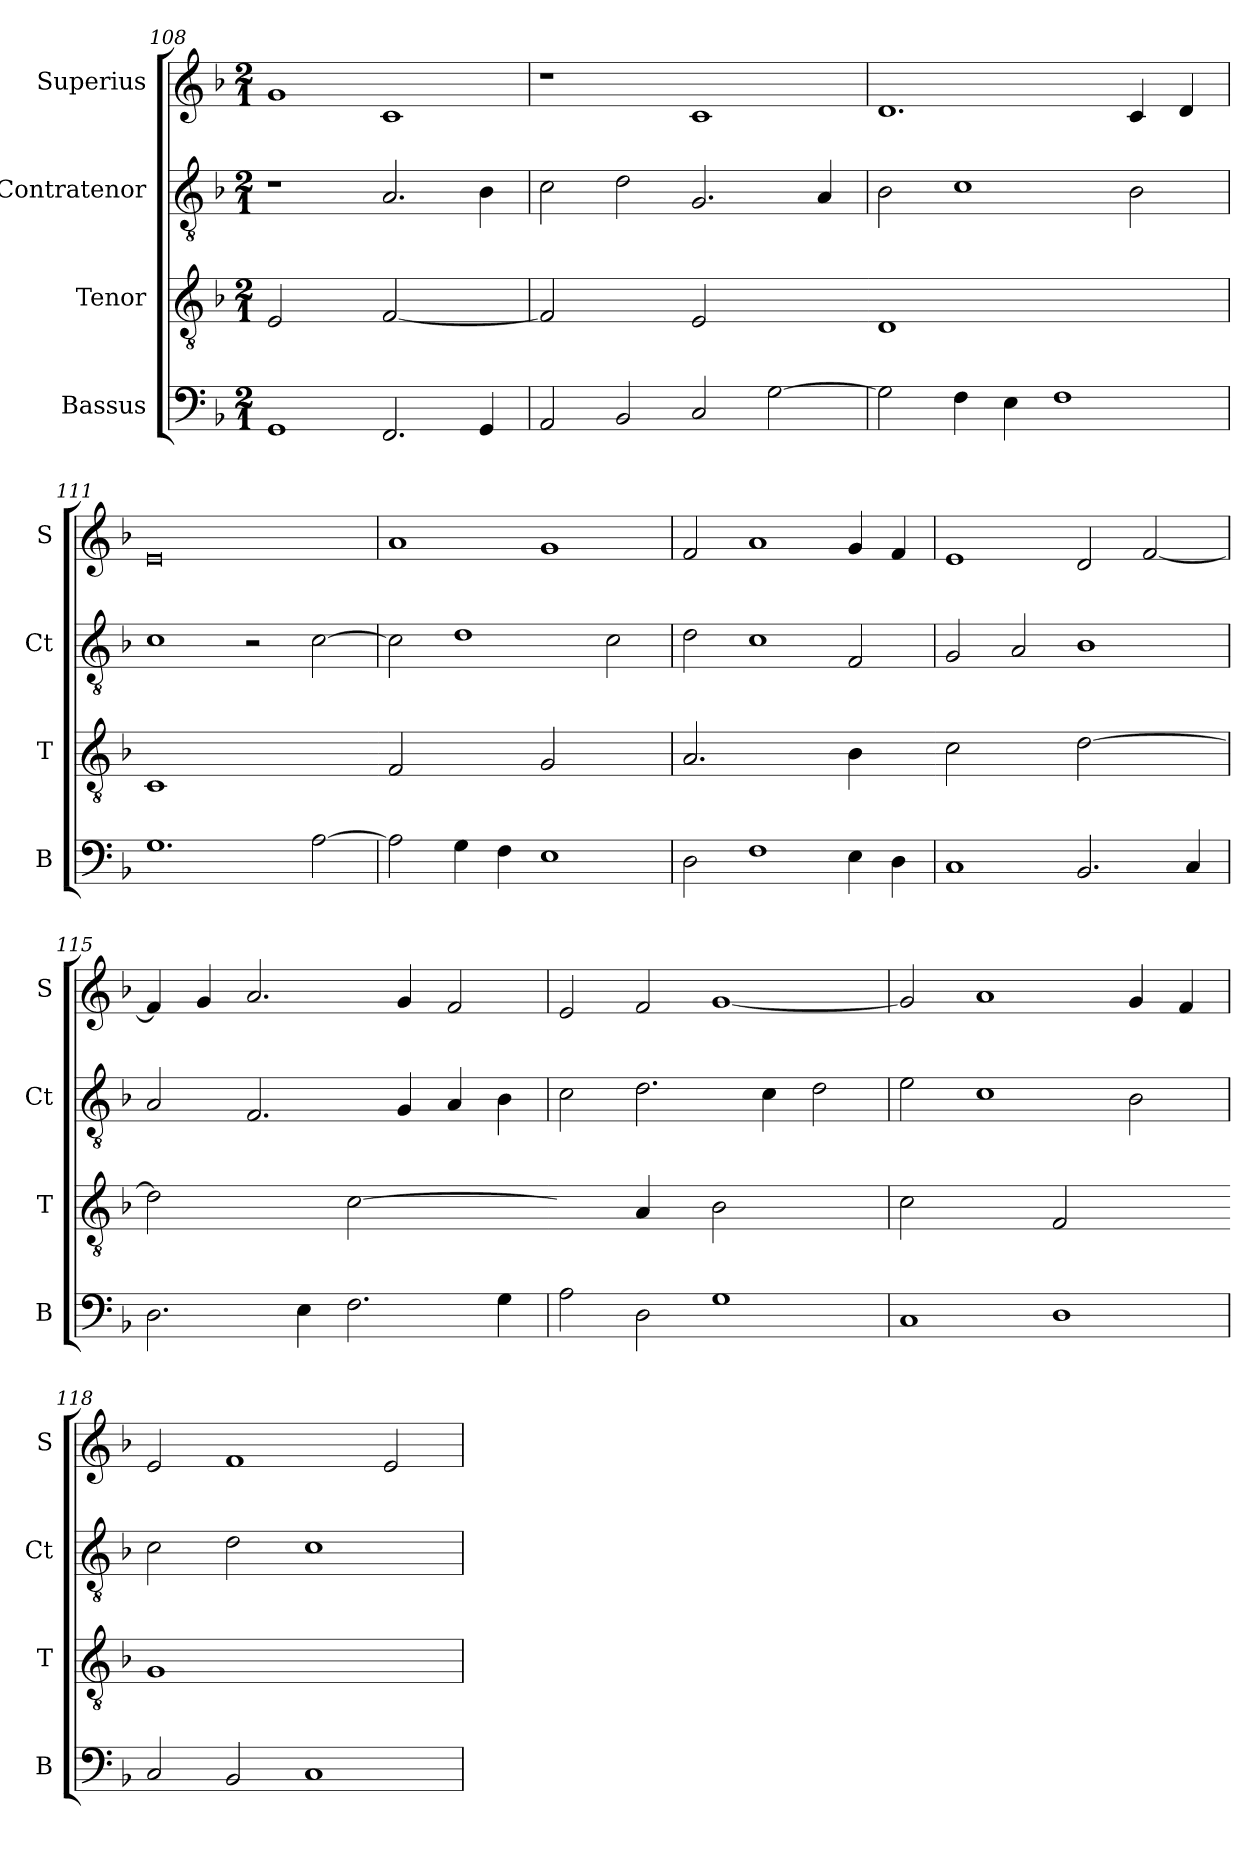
**kern	**kern	**kern	**kern
*part4	*part3	*part2	*part1
*staff4	*staff3	*staff2	*staff1
*I"Bassus	*I"Tenor	*I"Contratenor	*I"Superius
*I'B	*I'T	*I'Ct	*I'S
*clefF4	*clefGv2	*clefGv2	*clefG2
*k[b-]	*k[b-]	*k[b-]	*k[b-]
*M2/1	*M2/1	*M2/1	*M2/1
=108	=108	=108	=108
!	!LO:N:vis=2	!	!
1GG	1E	1r	1g
!	!LO:N:vis=2	!	!
2.FF	[1F	2.A	1c
4GG	.	4B-	.
=109	=109	=109	=109
!	!LO:N:vis=2	!	!
2AA	1F]	2c	1r
2BB-	.	2d	.
!	!LO:N:vis=2	!	!
2C	1E	2.G	1c
[2G	.	.	.
.	.	4A	.
=110	=110-	=110	=110
!	!LO:N:vis=1	!	!
2G]	0D	2B-	1.d
4F	.	1c	.
4E	.	.	.
1F	.	.	.
.	.	2B-	4c
.	.	.	4d
=111	=111	=111	=111
!	!LO:N:vis=1	!	!
1.G	0C	1c	0e
.	.	2r	.
[2A	.	[2c	.
=112	=112-	=112	=112
!	!LO:N:vis=2	!	!
2A]	1F	2c]	1a
4G	.	1d	.
4F	.	.	.
!	!LO:N:vis=2	!	!
1E	1G	.	1g
.	.	2c	.
=113	=113	=113	=113
!	!LO:N:vis=2.	!	!
2D	1.A	2d	2f
1F	.	1c	1a
!	!LO:N:vis=4	!	!
4E	2B-	2F	4g
4D	.	.	4f
=114	=114-	=114	=114
!	!LO:N:vis=2	!	!
1C	1c	2G	1e
.	.	2A	.
!	!LO:N:vis=2	!	!
2.BB-	[1d	1B-	2d
.	.	.	[2f
4C	.	.	.
=115	=115	=115	=115
!	!LO:N:vis=2	!	!
2.D	1d]	2A	4f]
.	.	.	4g
.	.	2.F	2.a
4E	.	.	.
!	!LO:N:vis=2	!	!
2.F	[1c	.	.
.	.	4G	4g
.	.	4A	2f
4G	.	4B-	.
=116	=116-	=116	=116
!	!LO:N:vis=4	!	!
2A	2cyy]	2c	2e
!	!LO:N:vis=4	!	!
2D	2A	2.d	2f
!	!LO:N:vis=2	!	!
1G	1B-	.	[1g
.	.	4c	.
.	.	2d	.
=117	=117	=117	=117
!	!LO:N:vis=2	!	!
1C	1c	2e	2g]
.	.	1c	1a
!	!LO:N:vis=2	!	!
1D	1F	.	.
.	.	2B-	4g
.	.	.	4f
=118	=118-	=118	=118
!	!LO:N:vis=1	!	!
2C	0G	2c	2e
2BB-	.	2d	1f
1C	.	1c	.
.	.	.	2e
=	=	=	=
*-	*-	*-	*-
